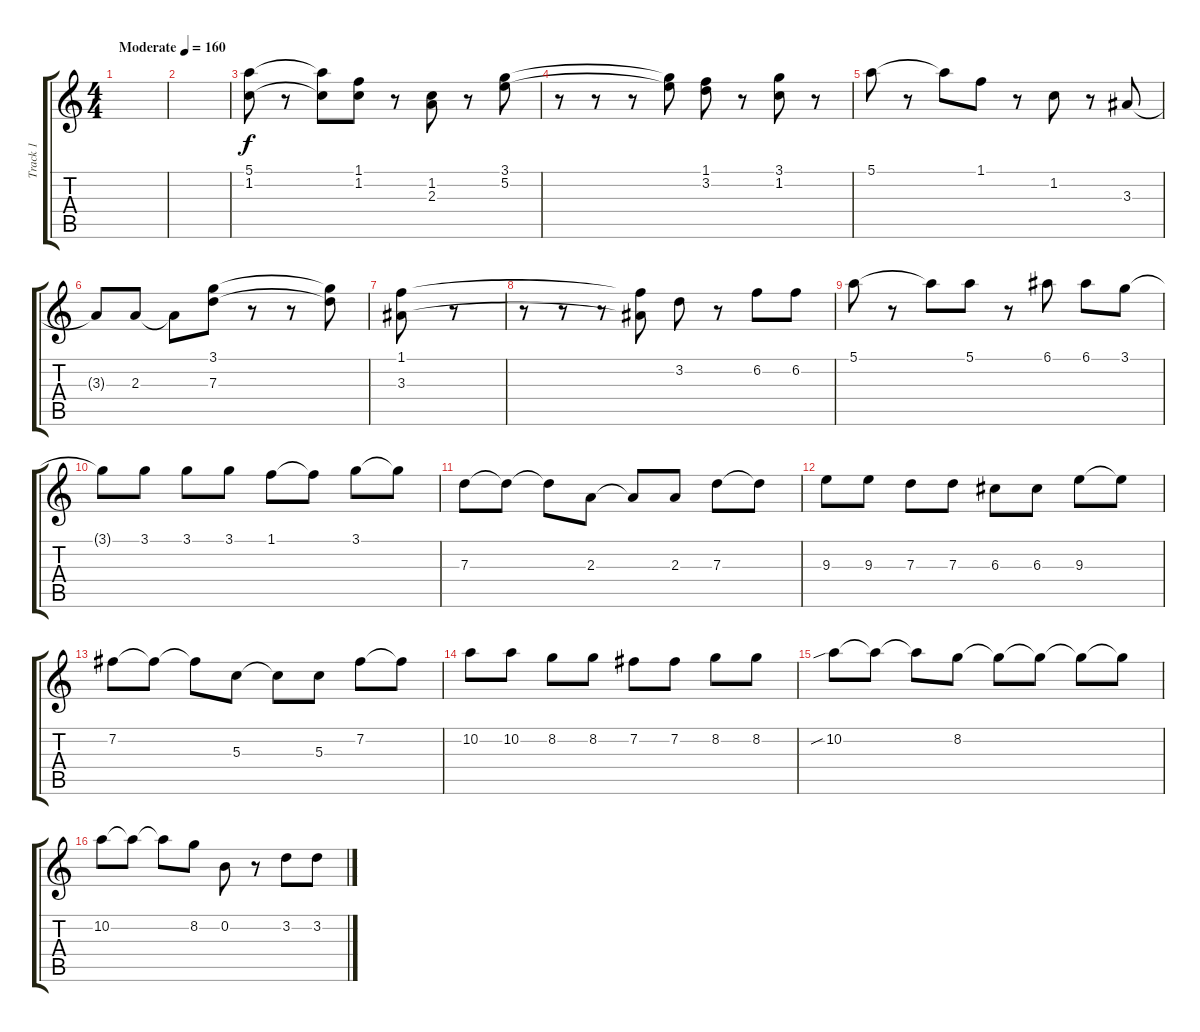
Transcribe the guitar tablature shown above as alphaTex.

\track ("Track 1" "Track 1") {instrument overdrivenguitar}
\staff {score tabs}
\tuning (E4 B3 G3 D3 A2 E2) {hide}
\ts (4 4)
\tempo (160 "Moderate")
\clef g2
\ks c
|
|
(5.1 1.2).8 r.8 (5.1{t} 1.2{t}).8 (1.1 1.2).8 r.8 (1.2 2.3).8 r.8 (3.1 5.2).8 |
r.8 r.8 r.8 (3.1{t} 5.2{t}).8 (1.1 3.2).8 r.8 (3.1 1.2).8 r.8 |
5.1.8 r.8 5.1{t}.8 1.1.8 r.8 1.2.8 r.8 3.3.8 |
3.3{t}.8 2.3.8 2.3{t}.8 (3.1 7.3).8 r.8 r.8 (3.1{t} 7.3{t}).8 |
(1.1 3.3).8 r.8 |
r.8 r.8 r.8 (1.1{t} 3.3{t}).8 3.2.8 r.8 6.2.8 6.2.8 |
5.1.8 r.8 5.1{t}.8 5.1.8 r.8 6.1.8 6.1.8 3.1.8 |
3.1{t}.8 3.1.8 3.1.8 3.1.8 1.1.8 1.1{t}.8 3.1.8 3.1{t}.8 |
7.3.8 7.3{t}.8 7.3{t}.8 2.3.8 2.3{t}.8 2.3.8 7.3.8 7.3{t}.8 |
9.3.8 9.3.8 7.3.8 7.3.8 6.3.8 6.3.8 9.3.8 9.3{t}.8 |
7.2.8 7.2{t}.8 7.2{t}.8 5.3.8 5.3{t}.8 5.3.8 7.2.8 7.2{t}.8 |
10.2.8 10.2.8 8.2.8 8.2.8 7.2.8 7.2.8 8.2.8 8.2.8 |
10.2{sib}.8 10.2{t}.8 10.2{t}.8 8.2.8 8.2{t}.8 8.2{t}.8 8.2{t}.8 8.2{t}.8 |
10.2.8 10.2{t}.8 10.2{t}.8 8.2.8 0.2.8 r.8 3.2.8 3.2.8
